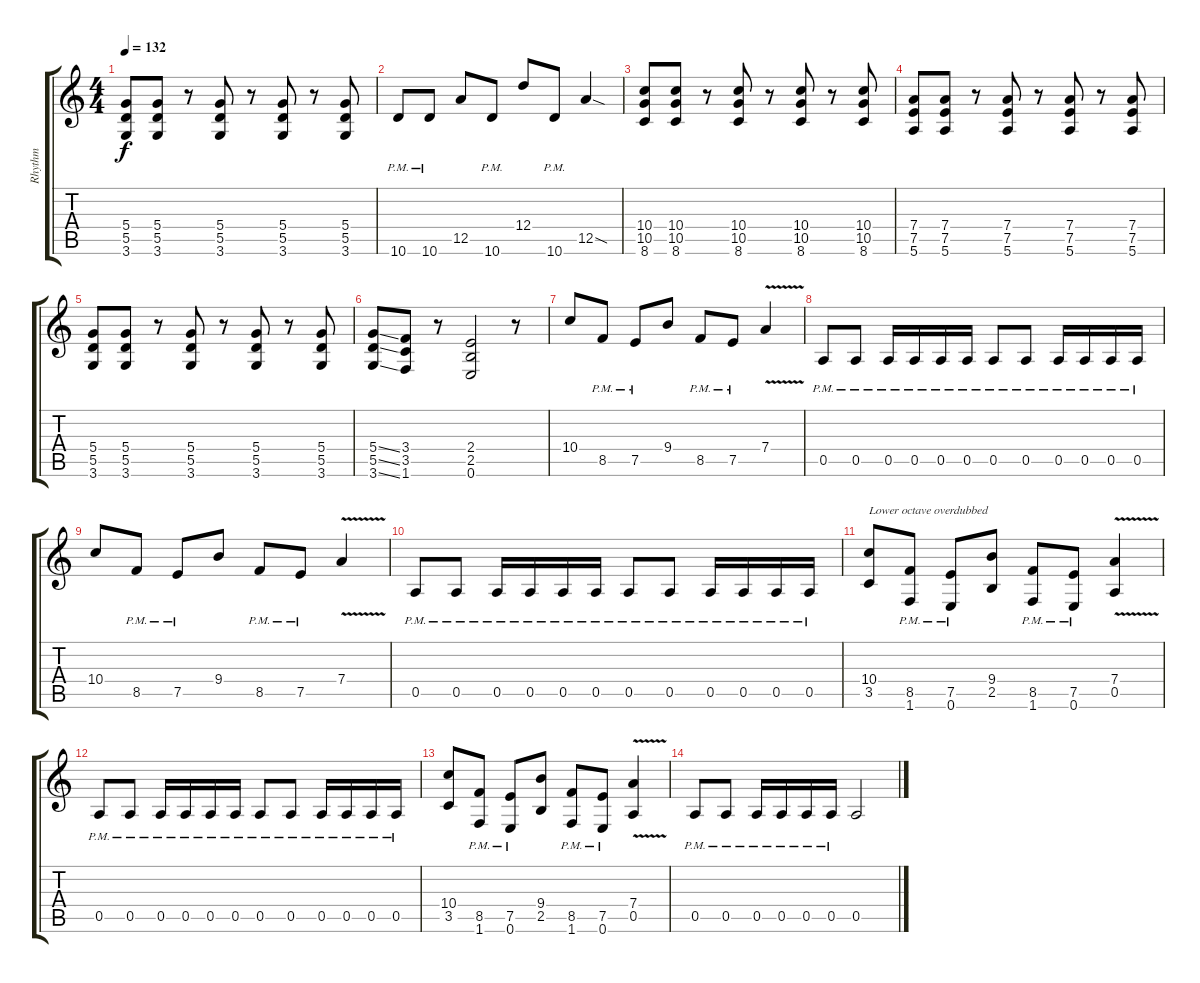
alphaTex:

\track ("Rhythm" "Rhythm") {instrument distortionguitar}
\staff {score tabs}
\tuning (E4 B3 G3 D3 A2 E2) {hide}
\ts (4 4)
\tempo 132
\clef g2
\ks c
(5.4 5.5 3.6).8{dy f} (5.4 5.5 3.6).8 r.8 (5.4 5.5 3.6).8 r.8 (5.4 5.5 3.6).8 r.8 (5.4 5.5 3.6).8 |
10.6{pm}.8 10.6{pm}.8 12.5.8 10.6{pm}.8 12.4.8 10.6{pm}.8 12.5{sod}.4 |
(10.4 10.5 8.6).8 (10.4 10.5 8.6).8 r.8 (10.4 10.5 8.6).8 r.8 (10.4 10.5 8.6).8 r.8 (10.4 10.5 8.6).8 |
(7.4 7.5 5.6).8 (7.4 7.5 5.6).8 r.8 (7.4 7.5 5.6).8 r.8 (7.4 7.5 5.6).8 r.8 (7.4 7.5 5.6).8 |
(5.4 5.5 3.6).8 (5.4 5.5 3.6).8 r.8 (5.4 5.5 3.6).8 r.8 (5.4 5.5 3.6).8 r.8 (5.4 5.5 3.6).8 |
(5.4{ss} 5.5{ss} 3.6{ss}).8 (3.4 3.5 1.6).8 r.8 (2.4 2.5 0.6).2 r.8 |
10.4.8 8.5{pm}.8 7.5{pm}.8 9.4.8 8.5{pm}.8 7.5{pm}.8 7.4{v}.4 |
0.5{pm}.8 0.5{pm}.8 0.5{pm}.16 0.5{pm}.16 0.5{pm}.16 0.5{pm}.16 0.5{pm}.8 0.5{pm}.8 0.5{pm}.16 0.5{pm}.16 0.5{pm}.16 0.5{pm}.16 |
10.4.8 8.5{pm}.8 7.5{pm}.8 9.4.8 8.5{pm}.8 7.5{pm}.8 7.4{v}.4 |
0.5{pm}.8 0.5{pm}.8 0.5{pm}.16 0.5{pm}.16 0.5{pm}.16 0.5{pm}.16 0.5{pm}.8 0.5{pm}.8 0.5{pm}.16 0.5{pm}.16 0.5{pm}.16 0.5{pm}.16 |
(10.4 3.5).8{txt "Lower octave overdubbed"} (8.5{pm} 1.6{pm}).8 (7.5{pm} 0.6{pm}).8 (9.4 2.5).8 (8.5{pm} 1.6{pm}).8 (7.5{pm} 0.6{pm}).8 (7.4{v} 0.5).4 |
0.5{pm}.8 0.5{pm}.8 0.5{pm}.16 0.5{pm}.16 0.5{pm}.16 0.5{pm}.16 0.5{pm}.8 0.5{pm}.8 0.5{pm}.16 0.5{pm}.16 0.5{pm}.16 0.5{pm}.16 |
(10.4 3.5).8 (8.5{pm} 1.6{pm}).8 (7.5{pm} 0.6{pm}).8 (9.4 2.5).8 (8.5{pm} 1.6{pm}).8 (7.5{pm} 0.6{pm}).8 (7.4{v} 0.5).4 |
0.5{pm}.8 0.5{pm}.8 0.5{pm}.16 0.5{pm}.16 0.5{pm}.16 0.5{pm}.16 0.5.2
